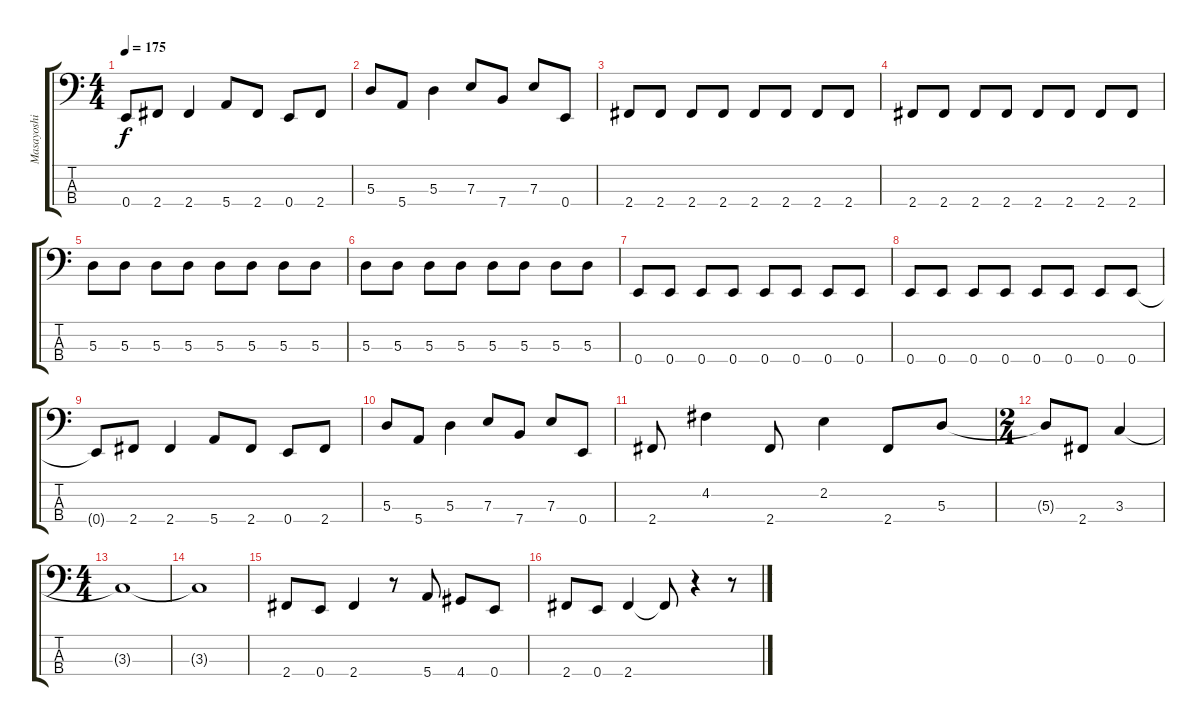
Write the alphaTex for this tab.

\track ("Masayoshi Yamashita" "Masayoshi ") {instrument electricbassfinger}
\staff {score tabs}
\tuning (G2 D2 A1 E1) {hide}
\ts (4 4)
\tempo 175
\clef f4
\ks c
0.4{t}.8{dy f} 2.4.8 2.4.4 5.4.8 2.4.8 0.4.8 2.4.8 |
5.3.8 5.4.8 5.3.4 7.3.8 7.4.8 7.3.8 0.4.8 |
2.4.8 2.4.8 2.4.8 2.4.8 2.4.8 2.4.8 2.4.8 2.4.8 |
2.4.8 2.4.8 2.4.8 2.4.8 2.4.8 2.4.8 2.4.8 2.4.8 |
5.3.8 5.3.8 5.3.8 5.3.8 5.3.8 5.3.8 5.3.8 5.3.8 |
5.3.8 5.3.8 5.3.8 5.3.8 5.3.8 5.3.8 5.3.8 5.3.8 |
0.4.8 0.4.8 0.4.8 0.4.8 0.4.8 0.4.8 0.4.8 0.4.8 |
0.4.8 0.4.8 0.4.8 0.4.8 0.4.8 0.4.8 0.4.8 0.4.8 |
0.4{t}.8 2.4.8 2.4.4 5.4.8 2.4.8 0.4.8 2.4.8 |
5.3.8 5.4.8 5.3.4 7.3.8 7.4.8 7.3.8 0.4.8 |
2.4.8 4.2.4 2.4.8 2.2.4 2.4.8 5.3.8 |
\ts (2 4)
5.3{t}.8 2.4.8 3.3.4 |
\ts (4 4)
3.3{t}.1 |
3.3{t}.1 |
2.4.8 0.4.8 2.4.4 r.8 5.4.8 4.4.8 0.4.8 |
2.4.8 0.4.8 2.4.4 2.4{t}.8 r.4 r.8
